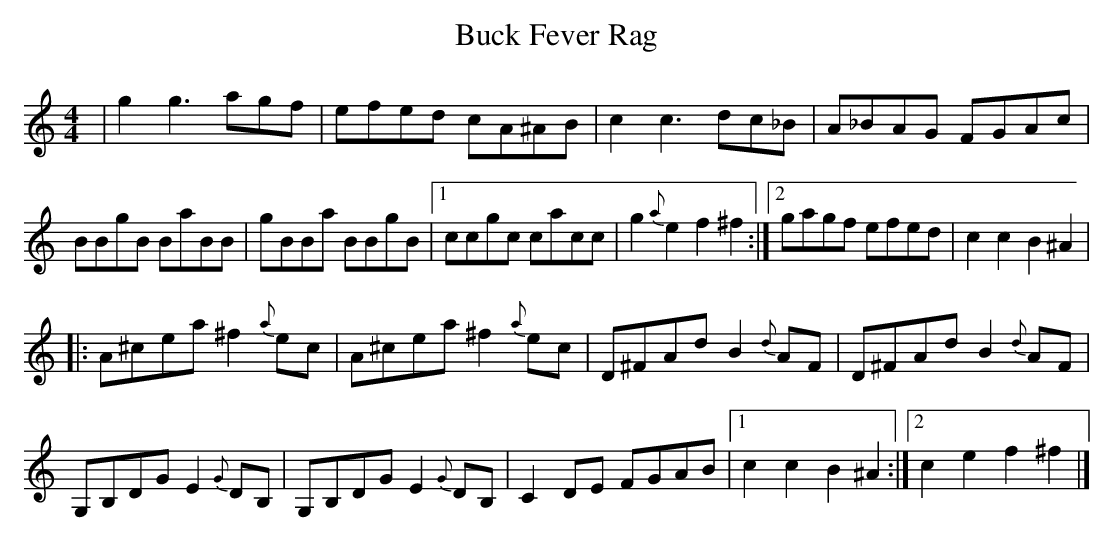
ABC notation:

X:1
T:Buck Fever Rag
M:4/4
L:1/8
K:C
|g2g3agf|efed cA^AB|c2c3dc_B|A_BAG FGAc|
BBgB BaBB|gBBa BBgB|1 ccgc cacc|g2{a}e2 f2^f2:|2 gagf efed|c2c2 B2^A2|
|:A^cea ^f2{a}ec|A^cea ^f2{a}ec|D^FAd B2{d}AF|D^FAd B2{d}AF|
G,B,DG E2{G}DB,|G,B,DG E2{G}DB,|C2DE FGAB|1 c2c2 B2^A2:|2 c2e2 f2^f2|]
